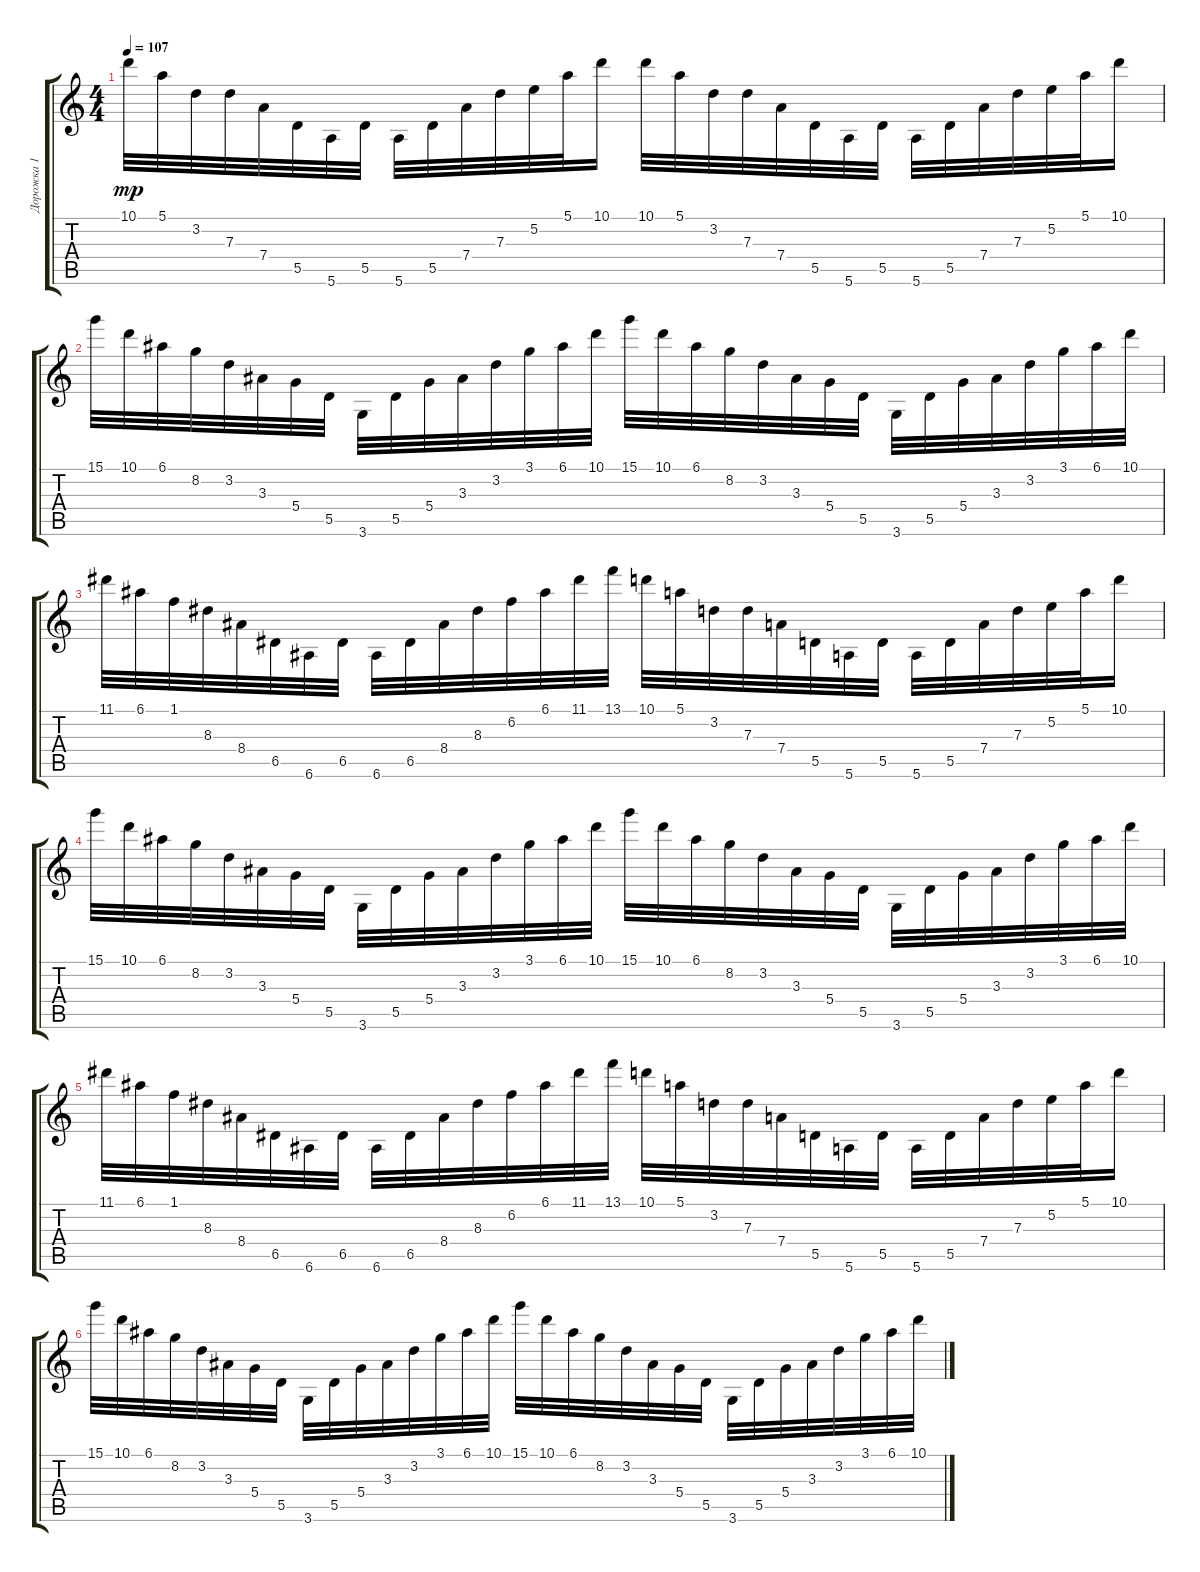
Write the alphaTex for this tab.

\track ("Дорожка 1" "Дорожка 1") {instrument acousticguitarsteel}
\staff {score tabs}
\tuning (E4 B3 G3 D3 A2 E2) {hide}
\ts (4 4)
\tempo 107
\clef g2
\ks c
10.1.32{dy mp} 5.1.32 3.2.32 7.3.32 7.4.32 5.5.32 5.6.32 5.5.32 5.6.32 5.5.32 7.4.32 7.3.32 5.2.32 5.1.32 10.1.16 10.1.32 5.1.32 3.2.32 7.3.32 7.4.32 5.5.32 5.6.32 5.5.32 5.6.32 5.5.32 7.4.32 7.3.32 5.2.32 5.1.32 10.1.16 |
15.1.32 10.1.32 6.1.32 8.2.32 3.2.32 3.3.32 5.4.32 5.5.32 3.6.32 5.5.32 5.4.32 3.3.32 3.2.32 3.1.32 6.1.32 10.1.32 15.1.32 10.1.32 6.1.32 8.2.32 3.2.32 3.3.32 5.4.32 5.5.32 3.6.32 5.5.32 5.4.32 3.3.32 3.2.32 3.1.32 6.1.32 10.1.32 |
11.1.32 6.1.32 1.1.32 8.3.32 8.4.32 6.5.32 6.6.32 6.5.32 6.6.32 6.5.32 8.4.32 8.3.32 6.2.32 6.1.32 11.1.32 13.1.32 10.1.32 5.1.32 3.2.32 7.3.32 7.4.32 5.5.32 5.6.32 5.5.32 5.6.32 5.5.32 7.4.32 7.3.32 5.2.32 5.1.32 10.1.16 |
15.1.32 10.1.32 6.1.32 8.2.32 3.2.32 3.3.32 5.4.32 5.5.32 3.6.32 5.5.32 5.4.32 3.3.32 3.2.32 3.1.32 6.1.32 10.1.32 15.1.32 10.1.32 6.1.32 8.2.32 3.2.32 3.3.32 5.4.32 5.5.32 3.6.32 5.5.32 5.4.32 3.3.32 3.2.32 3.1.32 6.1.32 10.1.32 |
11.1.32 6.1.32 1.1.32 8.3.32 8.4.32 6.5.32 6.6.32 6.5.32 6.6.32 6.5.32 8.4.32 8.3.32 6.2.32 6.1.32 11.1.32 13.1.32 10.1.32 5.1.32 3.2.32 7.3.32 7.4.32 5.5.32 5.6.32 5.5.32 5.6.32 5.5.32 7.4.32 7.3.32 5.2.32 5.1.32 10.1.16 |
15.1.32 10.1.32 6.1.32 8.2.32 3.2.32 3.3.32 5.4.32 5.5.32 3.6.32 5.5.32 5.4.32 3.3.32 3.2.32 3.1.32 6.1.32 10.1.32 15.1.32 10.1.32 6.1.32 8.2.32 3.2.32 3.3.32 5.4.32 5.5.32 3.6.32 5.5.32 5.4.32 3.3.32 3.2.32 3.1.32 6.1.32 10.1.32
